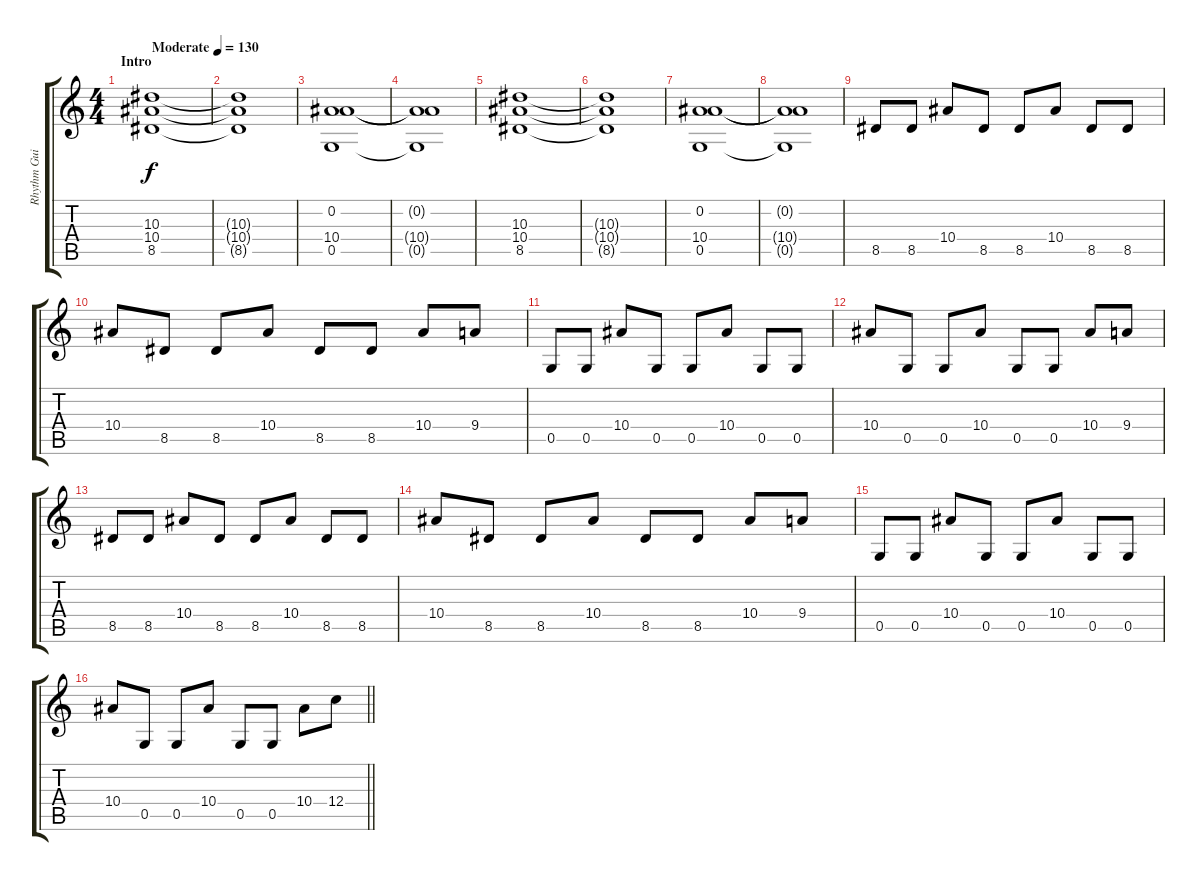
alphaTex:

\track ("Rhythm Guitar" "Rhythm Gui") {instrument acousticguitarsteel}
\staff {score tabs}
\tuning (D4 A3 F3 C3 G2 D2) {hide}
\ts (4 4)
\section ("" "Intro")
\tempo (130 "Moderate")
\clef g2
\ks c
(10.3 10.4 8.5).1{dy f instrument acousticguitarsteel} |
(10.3{t} 10.4{t} 8.5{t}).1 |
(0.2 10.4 0.5).1 |
(0.2{t} 10.4{t} 0.5{t}).1 |
(10.3 10.4 8.5).1 |
(10.3{t} 10.4{t} 8.5{t}).1 |
(0.2 10.4 0.5).1 |
(0.2{t} 10.4{t} 0.5{t}).1 |
8.5.8 8.5.8 10.4.8 8.5.8 8.5.8 10.4.8 8.5.8 8.5.8 |
10.4.8 8.5.8 8.5.8 10.4.8 8.5.8 8.5.8 10.4.8 9.4.8 |
0.5.8 0.5.8 10.4.8 0.5.8 0.5.8 10.4.8 0.5.8 0.5.8 |
10.4.8 0.5.8 0.5.8 10.4.8 0.5.8 0.5.8 10.4.8 9.4.8 |
8.5.8 8.5.8 10.4.8 8.5.8 8.5.8 10.4.8 8.5.8 8.5.8 |
10.4.8 8.5.8 8.5.8 10.4.8 8.5.8 8.5.8 10.4.8 9.4.8 |
0.5.8 0.5.8 10.4.8 0.5.8 0.5.8 10.4.8 0.5.8 0.5.8 |
\barLineRight lightlight
10.4.8 0.5.8 0.5.8 10.4.8 0.5.8 0.5.8 10.4.8 12.4.8
